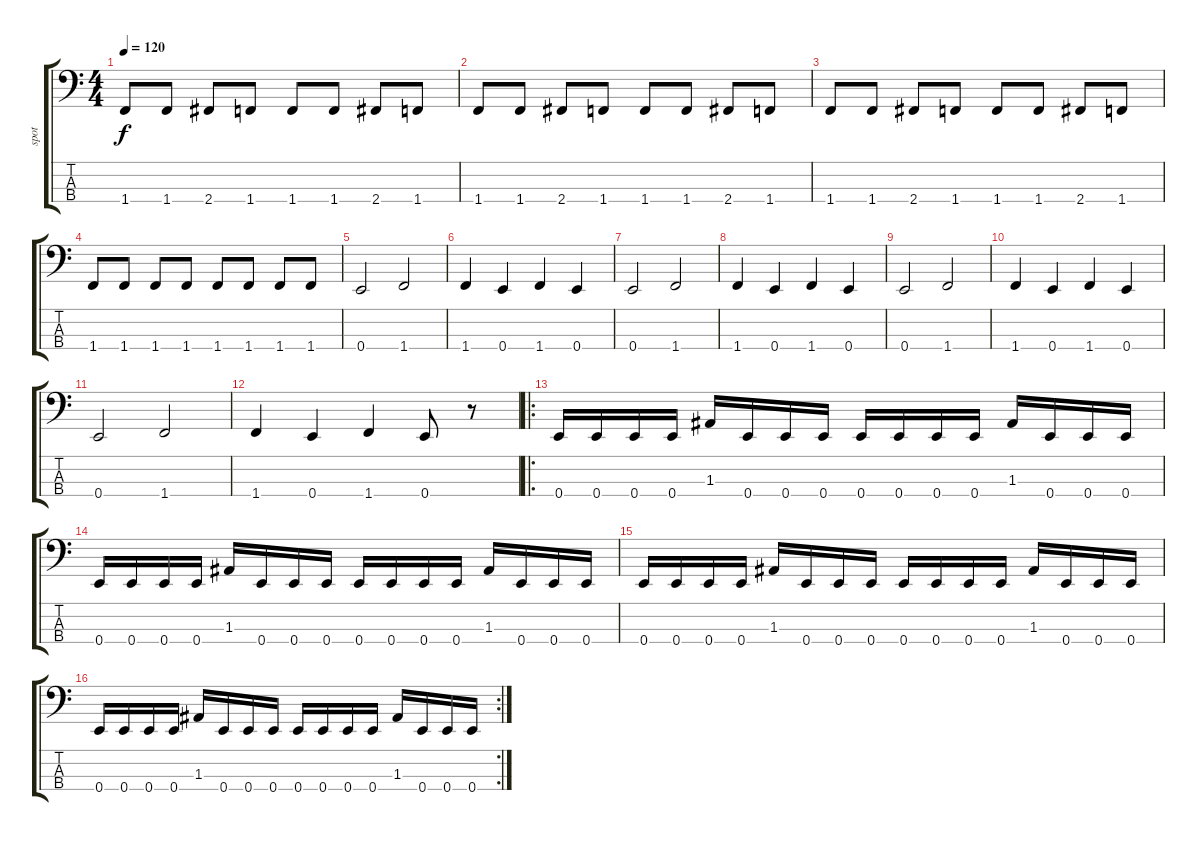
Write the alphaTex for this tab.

\track ("spot" "spot") {instrument electricbassfinger}
\staff {score tabs}
\tuning (G2 D2 A1 E1) {hide}
\ts (4 4)
\tempo 120
\clef f4
\ks c
1.4.8{dy f} 1.4.8 2.4.8 1.4.8 1.4.8 1.4.8 2.4.8 1.4.8 |
1.4.8 1.4.8 2.4.8 1.4.8 1.4.8 1.4.8 2.4.8 1.4.8 |
1.4.8 1.4.8 2.4.8 1.4.8 1.4.8 1.4.8 2.4.8 1.4.8 |
1.4.8 1.4.8 1.4.8 1.4.8 1.4.8 1.4.8 1.4.8 1.4.8 |
0.4.2 1.4.2 |
1.4.4 0.4.4 1.4.4 0.4.4 |
0.4.2 1.4.2 |
1.4.4 0.4.4 1.4.4 0.4.4 |
0.4.2 1.4.2 |
1.4.4 0.4.4 1.4.4 0.4.4 |
0.4.2 1.4.2 |
1.4.4 0.4.4 1.4.4 0.4.8 r.8 |
\ro
0.4.16 0.4.16 0.4.16 0.4.16 1.3.16 0.4.16 0.4.16 0.4.16 0.4.16 0.4.16 0.4.16 0.4.16 1.3.16 0.4.16 0.4.16 0.4.16 |
0.4.16 0.4.16 0.4.16 0.4.16 1.3.16 0.4.16 0.4.16 0.4.16 0.4.16 0.4.16 0.4.16 0.4.16 1.3.16 0.4.16 0.4.16 0.4.16 |
0.4.16 0.4.16 0.4.16 0.4.16 1.3.16 0.4.16 0.4.16 0.4.16 0.4.16 0.4.16 0.4.16 0.4.16 1.3.16 0.4.16 0.4.16 0.4.16 |
\rc 2
0.4.16 0.4.16 0.4.16 0.4.16 1.3.16 0.4.16 0.4.16 0.4.16 0.4.16 0.4.16 0.4.16 0.4.16 1.3.16 0.4.16 0.4.16 0.4.16
